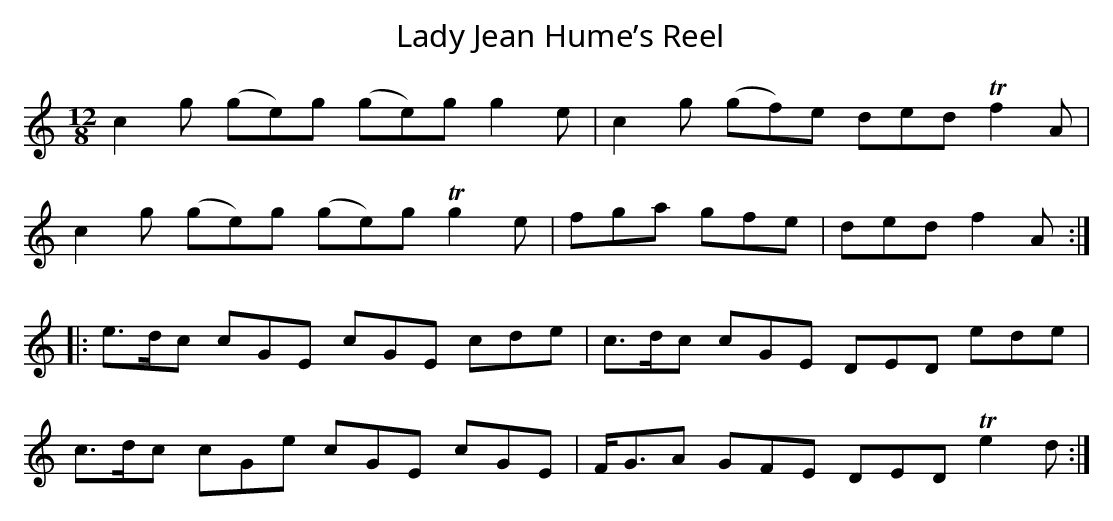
X:1
T:Lady Jean Hume’s Reel
M:12/8
L:1/8
K:C
c2g (ge)g (ge)g g2e|c2g (gf)e ded Tf2A|
c2g (ge)g (ge)g Tg2e|fga gfe|ded f2A:|
|:e>dc cGE cGE cde|c>dc cGE DED ede|
c>dc cGe cGE cGE|F<GA GFE DED Te2d:|]
